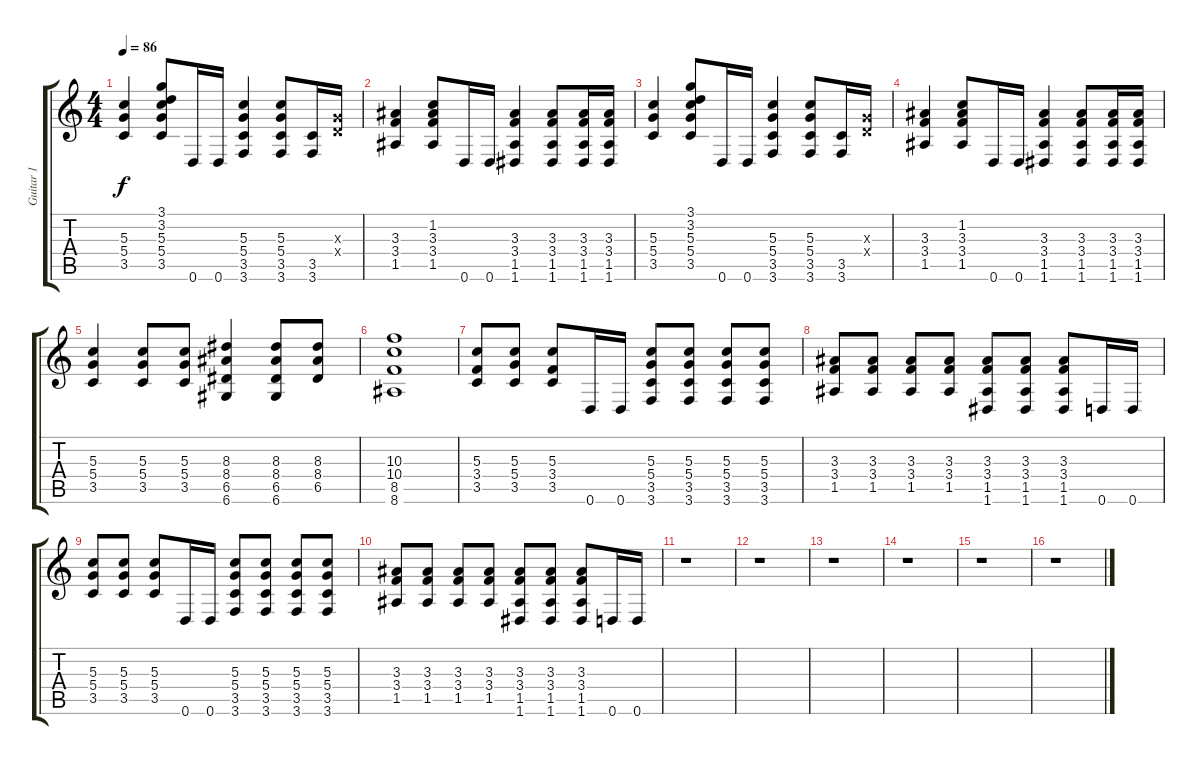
\track ("Guitar 1" "Guitar 1") {instrument acousticguitarsteel}
\staff {score tabs}
\tuning (E4 B3 G3 D3 A2 D2) {hide}
\ts (4 4)
\tempo 86
\clef g2
\ks c
(5.3 5.4 3.5).4{dy f instrument acousticguitarsteel} (3.1 3.2 5.3 5.4 3.5).8 0.6.16 0.6.16 (5.3 5.4 3.5 3.6).4 (5.3 5.4 3.5 3.6).8 (3.5 3.6).16 (0.3{x} 0.4{x}).16 |
(3.3 3.4 1.5).4 (1.2 3.3 3.4 1.5).8 0.6.16 0.6.16 (3.3 3.4 1.5 1.6).4 (3.3 3.4 1.5 1.6).8 (3.3 3.4 1.5 1.6).16 (3.3 3.4 1.5 1.6).16 |
(5.3 5.4 3.5).4 (3.1 3.2 5.3 5.4 3.5).8 0.6.16 0.6.16 (5.3 5.4 3.5 3.6).4 (5.3 5.4 3.5 3.6).8 (3.5 3.6).16 (0.3{x} 0.4{x}).16 |
(3.3 3.4 1.5).4 (1.2 3.3 3.4 1.5).8 0.6.16 0.6.16 (3.3 3.4 1.5 1.6).4 (3.3 3.4 1.5 1.6).8 (3.3 3.4 1.5 1.6).16 (3.3 3.4 1.5 1.6).16 |
(5.3 5.4 3.5).4 (5.3 5.4 3.5).8 (5.3 5.4 3.5).8 (8.3 8.4 6.5 6.6).4 (8.3 8.4 6.5 6.6).8 (8.3 8.4 6.5).8 |
(10.3 10.4 8.5 8.6).1 |
(5.3 3.4 3.5).8 (5.3 5.4 3.5).8 (5.3 3.4 3.5).8 0.6.16 0.6.16 (5.3 5.4 3.5 3.6).8 (5.3 5.4 3.5 3.6).8 (5.3 5.4 3.5 3.6).8 (5.3 5.4 3.5 3.6).8 |
(3.3 3.4 1.5).8 (3.3 3.4 1.5).8 (3.3 3.4 1.5).8 (3.3 3.4 1.5).8 (3.3 3.4 1.5 1.6).8 (3.3 3.4 1.5 1.6).8 (3.3 3.4 1.5 1.6).8 0.6.16 0.6.16 |
(5.3 5.4 3.5).8 (5.3 5.4 3.5).8 (5.3 5.4 3.5).8 0.6.16 0.6.16 (5.3 5.4 3.5 3.6).8 (5.3 5.4 3.5 3.6).8 (5.3 5.4 3.5 3.6).8 (5.3 5.4 3.5 3.6).8 |
(3.3 3.4 1.5).8 (3.3 3.4 1.5).8 (3.3 3.4 1.5).8 (3.3 3.4 1.5).8 (3.3 3.4 1.5 1.6).8 (3.3 3.4 1.5 1.6).8 (3.3 3.4 1.5 1.6).8 0.6.16 0.6.16 |
r.1 |
r.1 |
r.1 |
r.1 |
r.1 |
r.1
